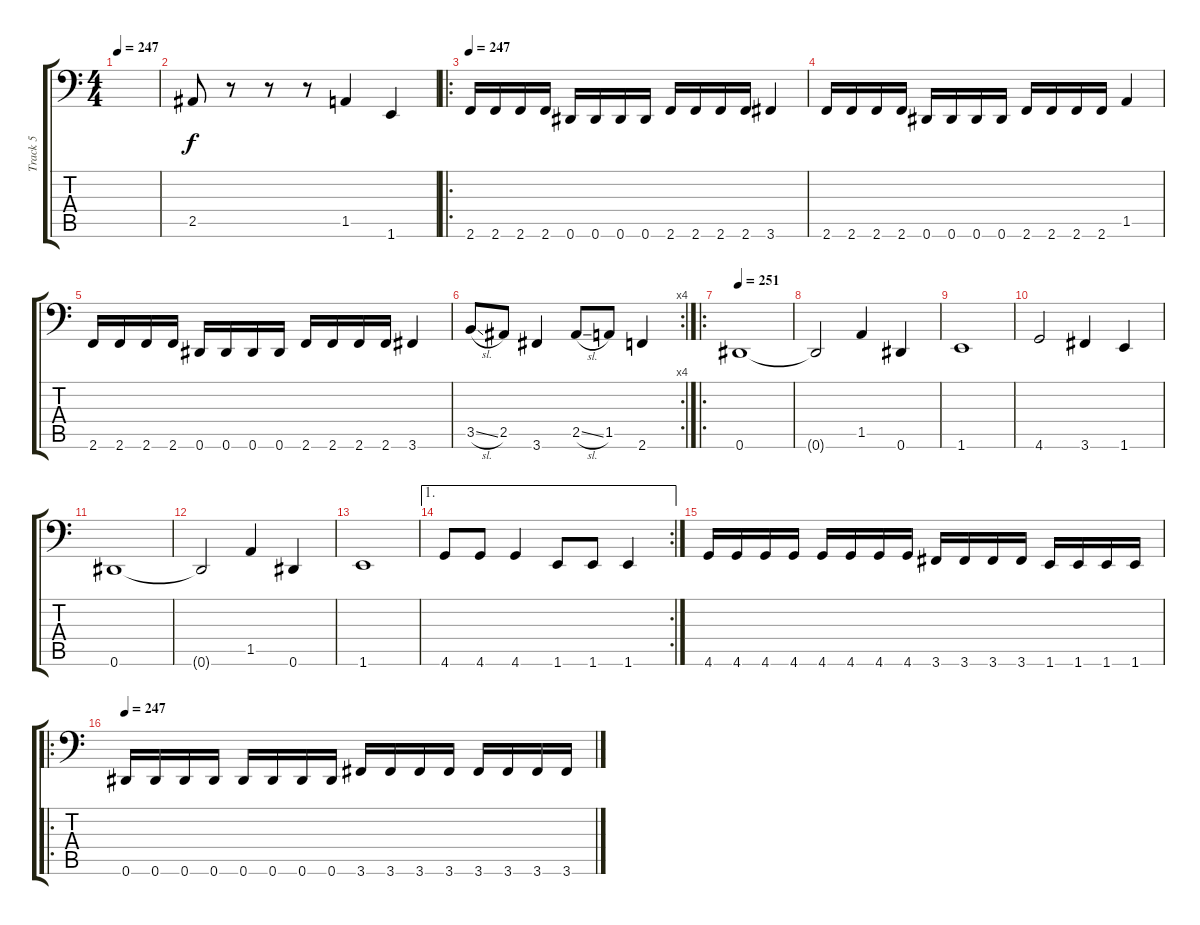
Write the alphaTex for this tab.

\track ("Track 5" "Track 5") {instrument electricbasspick}
\staff {score tabs}
\tuning (Eb3 Bb2 Gb2 Db2 Ab1 Eb1) {hide}
\ts (4 4)
\tempo 247
\clef f4
\ks c
|
2.5.8 r.8 r.8 r.8 1.5.4 1.6.4 |
\ro
\tempo 247
2.6.16 2.6.16 2.6.16 2.6.16 0.6.16 0.6.16 0.6.16 0.6.16 2.6.16 2.6.16 2.6.16 2.6.16 3.6.4 |
2.6.16 2.6.16 2.6.16 2.6.16 0.6.16 0.6.16 0.6.16 0.6.16 2.6.16 2.6.16 2.6.16 2.6.16 1.5.4 |
2.6.16 2.6.16 2.6.16 2.6.16 0.6.16 0.6.16 0.6.16 0.6.16 2.6.16 2.6.16 2.6.16 2.6.16 3.6.4 |
\rc 4
3.5{sl}.8 2.5.8 3.6.4 2.5{sl}.8 1.5.8 2.6.4 |
\ro
\tempo 251
0.6.1 |
0.6{t}.2 1.5.4 0.6.4 |
1.6.1 |
4.6.2 3.6.4 1.6.4 |
0.6.1 |
0.6{t}.2 1.5.4 0.6.4 |
1.6.1 |
\ae 1
\rc 2
4.6.8 4.6.8 4.6.4 1.6.8 1.6.8 1.6.4 |
4.6.16 4.6.16 4.6.16 4.6.16 4.6.16 4.6.16 4.6.16 4.6.16 3.6.16 3.6.16 3.6.16 3.6.16 1.6.16 1.6.16 1.6.16 1.6.16 |
\ro
\tempo 247
0.6.16 0.6.16 0.6.16 0.6.16 0.6.16 0.6.16 0.6.16 0.6.16 3.6.16 3.6.16 3.6.16 3.6.16 3.6.16 3.6.16 3.6.16 3.6.16
